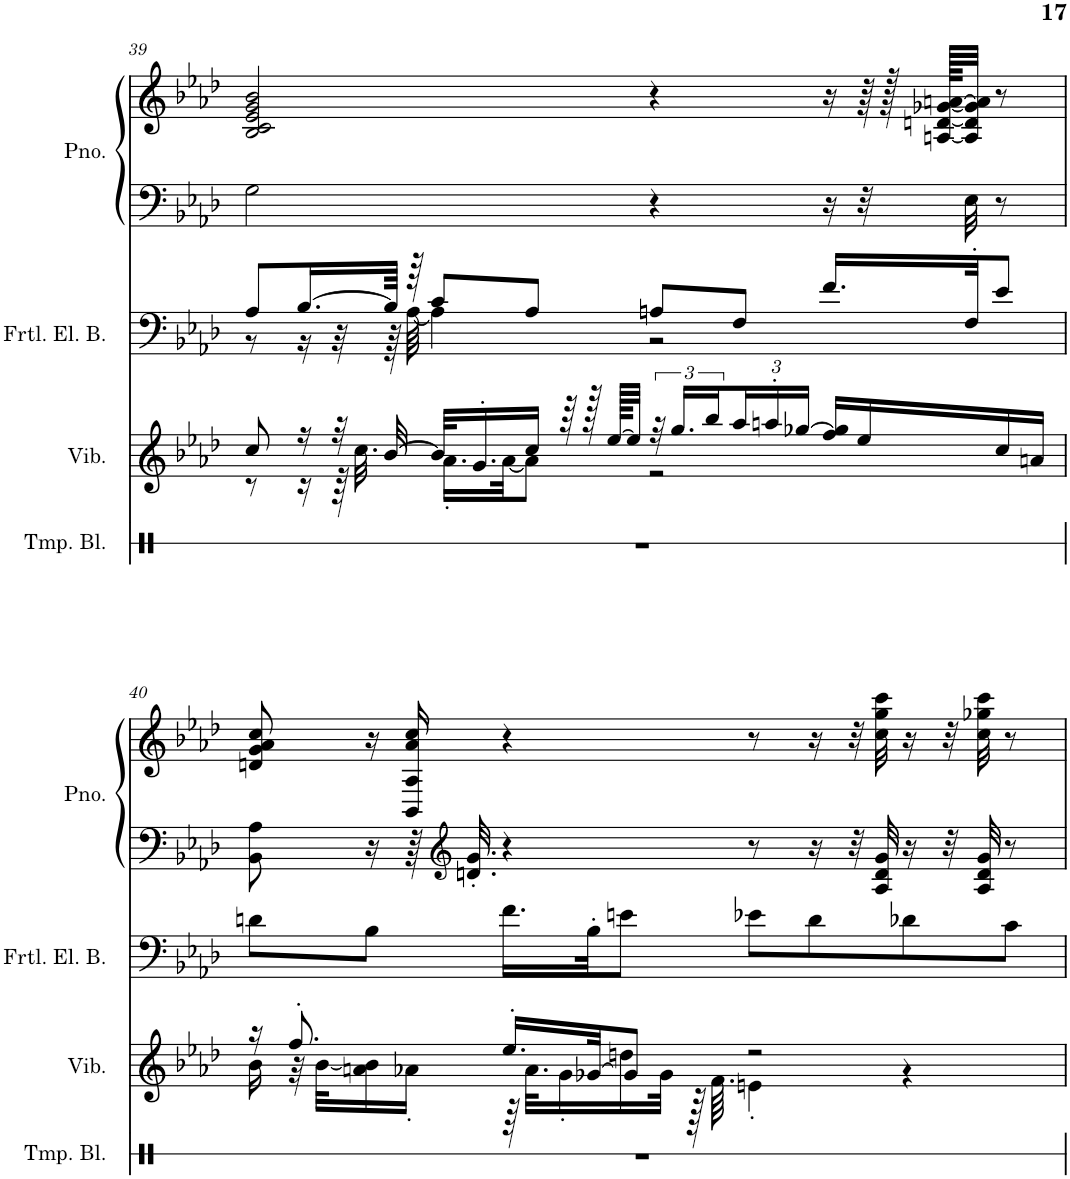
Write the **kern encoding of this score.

**kern	**kern	**kern	**kern	**kern
*part4	*part3	*part2	*part1	*part1
*staff5	*staff4	*staff3	*staff2	*staff1
*I"Temple Blocks	*I"Vibraphone	*I"Fretless Electric Bass	*I"Piano, Donna Lee	*
*I'Tmp. Bl.	*I'Vib.	*I'Frtl. El. B.	*I'Pno.	*
!!LO:PB:g=z
*clefX	*clefG2	*clefF4	*clefF4	*clefG2
*	*	*Trd7c12	*	*
*k[]	*k[b-e-a-d-]	*k[b-e-a-d-]	*k[b-e-a-d-]	*k[b-e-a-d-]
*M4/4	*M4/4	*M4/4	*M4/4	*M4/4
=39	=39	=39	=39	=39
*	*^	*^	*	*
1r	8cc/	8r	8A-/L	8r	2G\	2B-/ 2c/ 2e-/ 2g/ 2b-/
.	16r	16r	[16.B-/L	16r	.	.
.	32r	64r	.	32r	.	.
.	.	32.cc\	.	.	.	.
.	[32b-/	.	64B-/JJkk]	64r	.	.
.	.	.	64r	[64A-\	.	.
.	32b-/KLL]	16.a-'\LL	8c/L	4A-\]	.	.
.	16.g'/	.	.	.	.	.
.	.	[32a-\JK	.	.	.	.
.	16cc/JJ	8a-\J]	8A-/J	.	.	.
.	64r	.	.	.	.	.
.	128r	.	.	.	.	.
.	[128ee-/KKLLL	.	.	.	.	.
.	32ee-/JJJ]	.	.	.	.	.
.	48r	2r	8An/L	2r	4r	4r
.	24.gg/LL	.	.	.	.	.
.	24bb-/	.	.	.	.	.
*	*Xbrackettup	*	*	*	*	*
.	24aa-/	.	8F/J	.	.	.
.	24aan'/	.	.	.	.	.
.	[24gg-X/JJ	.	.	.	.	.
.	16ff/ 16gg-/]LL	.	16.f/LL	.	16r	16r
.	16ee-/	.	.	.	32r	64r
.	.	.	.	.	.	128r
.	.	.	.	.	.	[128An/ [128dn/ [128g-X/ [128an/KKLLL
.	.	.	32F'/JK	.	32E-\	32A/] 32d/] 32g-/] 32a/]JJJ
.	16cc/	.	8e-/J	.	8r	8r
.	16an/JJ	.	.	.	.	.
*	*	*	*v	*v	*	*
!!LO:LB:g=z
=40	=40	=40	=40	=40	=40
1r	16r	16b-\	8dn\L	8BB-\ 8A-\	8dn/ 8g/ 8a-/ 8cc/
.	8.ff'/	32r	.	.	.
.	.	[32b-\KLL	.	.	.
.	.	16an\ 16b-\]	8B-\J	16r	16r
.	.	16a-X'\JJ	.	64r	16BB-/ 16A-/ 16a-/ 16cc/
*	*	*	*	*clefG2	*
.	.	.	.	32.dn/' 32.g/'	.
.	16.ee-'/LL	64r	16.f\LL	4r	4r
.	.	32.a-\KLL	.	.	.
.	.	16g'\	.	.	.
.	[32g-X/JK	.	32B-'\JK	.	.
.	8g-/J]	16ddn\	8en\J	.	.
.	.	32g-\JJk	.	.	.
.	.	128r	.	.	.
.	.	64.f\	.	.	.
.	2r	4en'\	8e-X\L	8r	8r
.	.	.	8d\	16r	16r
.	.	.	.	32r	32r
.	.	.	.	32A-/ 32d/ 32g/	32cc\ 32gg\ 32ccc\
.	.	4r	8d-X\	16r	16r
.	.	.	.	32r	32r
.	.	.	.	32A-/ 32d/ 32g/	32cc\ 32gg-X\ 32ccc\
.	.	.	8c\J	8r	8r
*	*v	*v	*	*	*
=	=	=	=	=
*-	*-	*-	*-	*-
